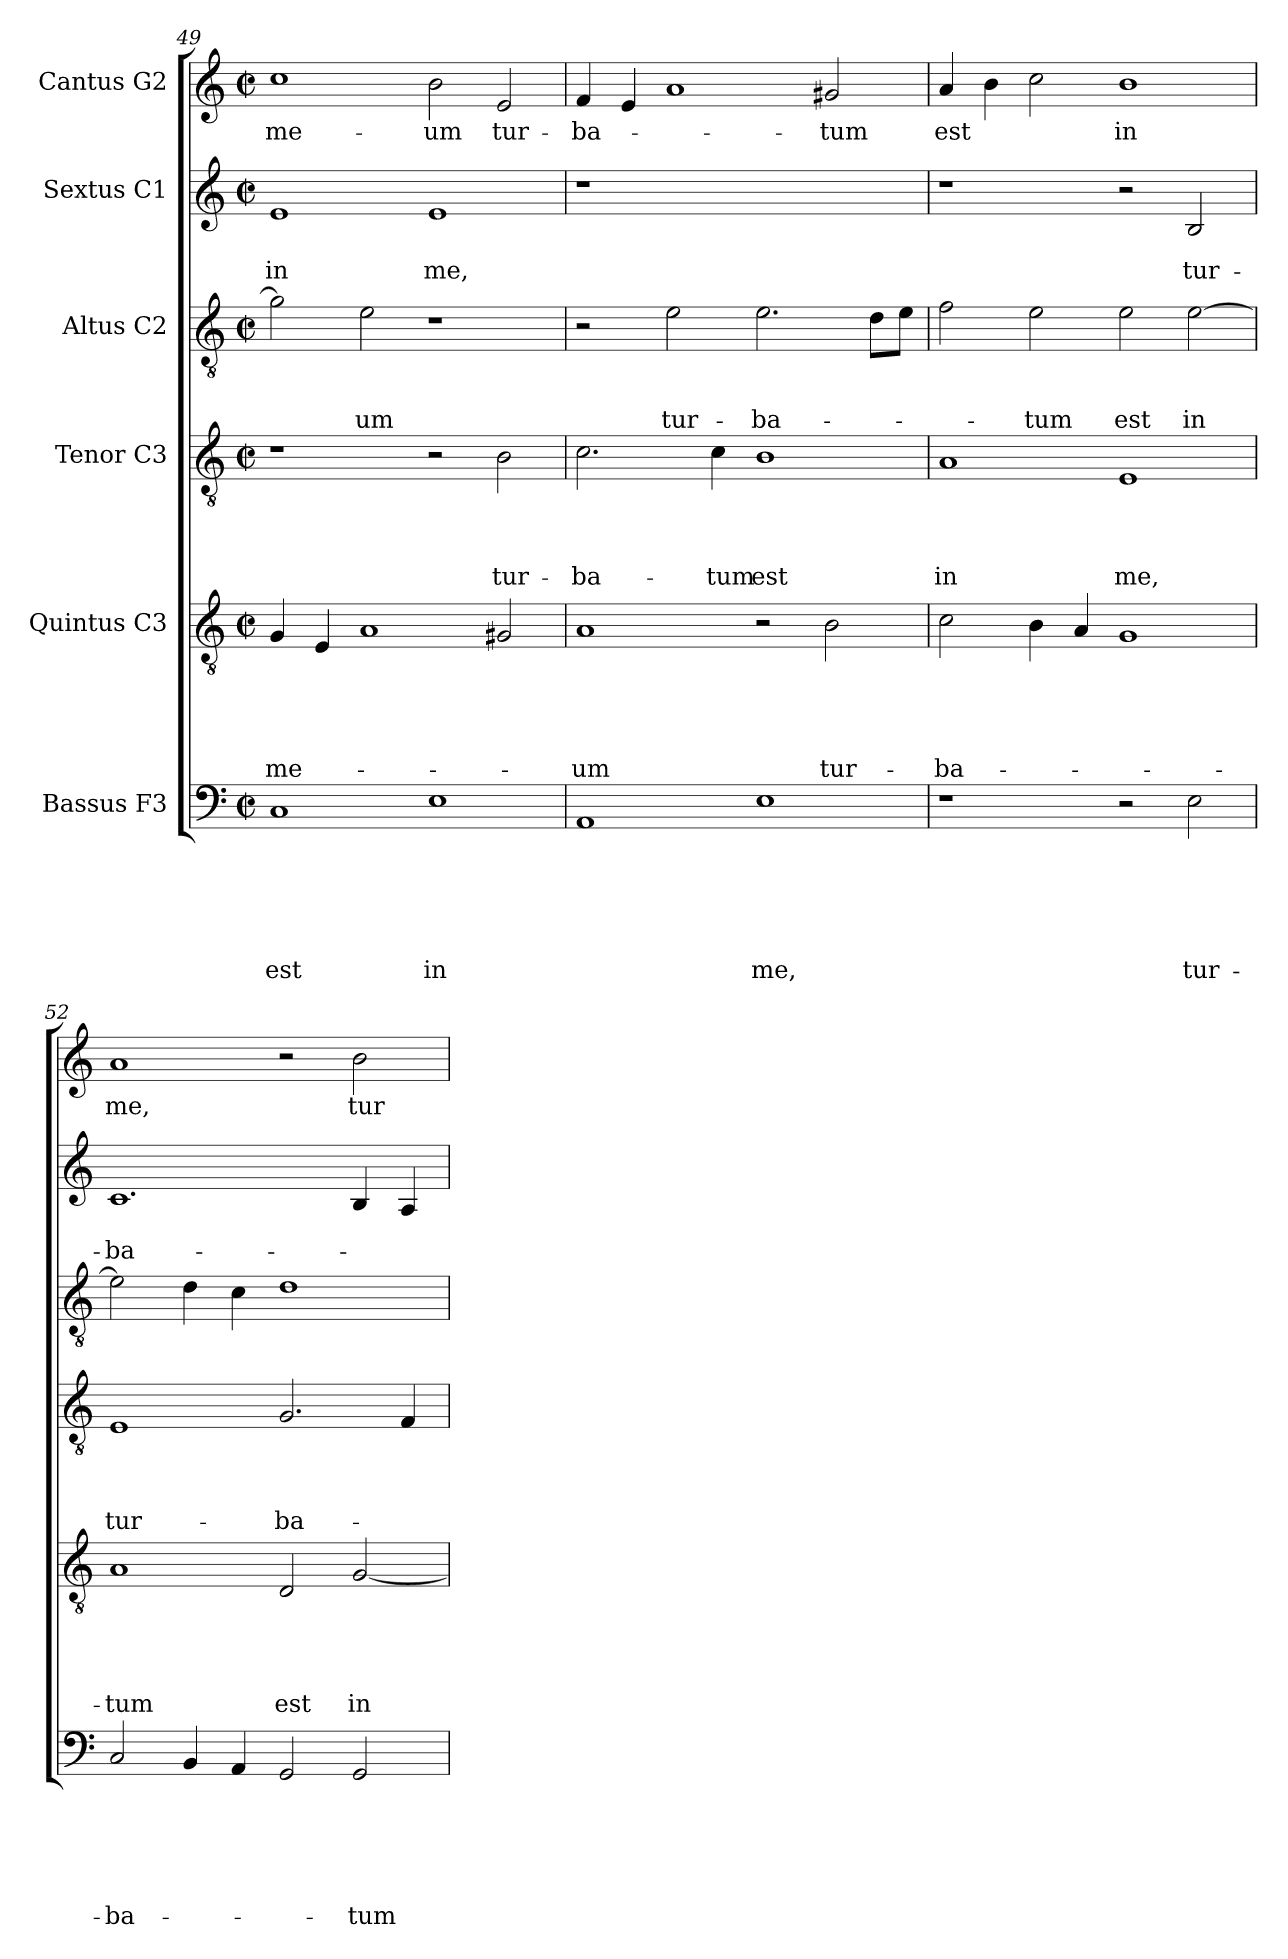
**kern	**text	**text	**text	**text	**text	**text	**kern	**text	**text	**text	**text	**text	**kern	**text	**text	**text	**text	**kern	**text	**text	**text	**kern	**text	**text	**kern	**text
*part6	*part6	*part6	*part6	*part6	*part6	*part6	*part5	*part5	*part5	*part5	*part5	*part5	*part4	*part4	*part4	*part4	*part4	*part3	*part3	*part3	*part3	*part2	*part2	*part2	*part1	*part1
*staff6	*staff6	*staff6	*staff6	*staff6	*staff6	*staff6	*staff5	*staff5	*staff5	*staff5	*staff5	*staff5	*staff4	*staff4	*staff4	*staff4	*staff4	*staff3	*staff3	*staff3	*staff3	*staff2	*staff2	*staff2	*staff1	*staff1
*I"Bassus F3	*	*	*	*	*	*	*I"Quintus C3	*	*	*	*	*	*I"Tenor C3	*	*	*	*	*I"Altus C2	*	*	*	*I"Sextus C1	*	*	*I"Cantus G2	*
*clefF4	*	*	*	*	*	*	*clefGv2	*	*	*	*	*	*clefGv2	*	*	*	*	*clefGv2	*	*	*	*clefG2	*	*	*clefG2	*
*k[]	*	*	*	*	*	*	*k[]	*	*	*	*	*	*k[]	*	*	*	*	*k[]	*	*	*	*k[]	*	*	*k[]	*
*C:	*	*	*	*	*	*	*C:	*	*	*	*	*	*C:	*	*	*	*	*C:	*	*	*	*C:	*	*	*C:	*
*M2/2	*	*	*	*	*	*	*M2/2	*	*	*	*	*	*M2/2	*	*	*	*	*M2/2	*	*	*	*M2/2	*	*	*M2/2	*
*met(c|)	*	*	*	*	*	*	*met(c|)	*	*	*	*	*	*met(c|)	*	*	*	*	*met(c|)	*	*	*	*met(c|)	*	*	*met(c|)	*
=49	=49	=49	=49	=49	=49	=49	=49	=49	=49	=49	=49	=49	=49	=49	=49	=49	=49	=49	=49	=49	=49	=49	=49	=49	=49	=49
!	!	!	!	!	!	!LO:LY:b	!	!	!	!	!	!LO:LY:b	!	!	!	!	!	!	!	!	!	!	!	!LO:LY:b	!	!LO:LY:b
1C	.	.	.	.	.	est	4G/	.	.	.	.	me-	1r	.	.	.	.	2g\]	.	.	.	1e	.	in	1cc	me-
.	.	.	.	.	.	.	4E/	.	.	.	.	.	.	.	.	.	.	.	.	.	.	.	.	.	.	.
!	!	!	!	!	!	!	!	!	!	!	!	!	!	!	!	!	!	!	!	!	!LO:LY:b	!	!	!	!	!
.	.	.	.	.	.	.	1A	.	.	.	.	.	.	.	.	.	.	2e\	.	.	-um	.	.	.	.	.
!	!	!	!	!	!	!LO:LY:b	!	!	!	!	!	!	!	!	!	!	!	!	!	!	!	!	!	!LO:LY:b	!	!LO:LY:b
1E	.	.	.	.	.	in	.	.	.	.	.	.	2r	.	.	.	.	1r	.	.	.	1e	.	me,	2b\	-um
!	!	!	!	!	!	!	!	!	!	!	!	!	!	!	!	!	!LO:LY:b	!	!	!	!	!	!	!	!	!LO:LY:b
.	.	.	.	.	.	.	2G#X/	.	.	.	.	.	2B\	.	.	.	tur-	.	.	.	.	.	.	.	2e/	tur-
=50	=50	=50	=50	=50	=50	=50	=50	=50	=50	=50	=50	=50	=50	=50	=50	=50	=50	=50	=50	=50	=50	=50	=50	=50	=50	=50
!	!	!	!	!	!	!	!	!	!	!	!	!LO:LY:b	!	!	!	!	!LO:LY:b	!	!	!	!	!	!	!	!	!LO:LY:b
1AA	.	.	.	.	.	.	1A	.	.	.	.	-um	2.c\	.	.	.	-ba-	2r	.	.	.	1r	.	.	4f/	-ba-
.	.	.	.	.	.	.	.	.	.	.	.	.	.	.	.	.	.	.	.	.	.	.	.	.	4e/	.
!	!	!	!	!	!	!	!	!	!	!	!	!	!	!	!	!	!	!	!	!	!LO:LY:b	!	!	!	!	!
.	.	.	.	.	.	.	.	.	.	.	.	.	.	.	.	.	.	2e\	.	.	tur-	.	.	.	1a	.
!	!	!	!	!	!	!	!	!	!	!	!	!	!	!	!	!	!LO:LY:b	!	!	!	!	!	!	!	!	!
.	.	.	.	.	.	.	.	.	.	.	.	.	4c\	.	.	.	-tum	.	.	.	.	.	.	.	.	.
!	!	!	!	!	!	!LO:LY:b	!	!	!	!	!	!	!	!	!	!	!LO:LY:b	!	!	!	!LO:LY:b	!	!	!	!	!
1E	.	.	.	.	.	me,	2r	.	.	.	.	.	1B	.	.	.	est	2.e\	.	.	-ba-	1ryy	.	.	.	.
!	!	!	!	!	!	!	!	!	!	!	!	!LO:LY:b	!	!	!	!	!	!	!	!	!	!	!	!	!	!LO:LY:b
.	.	.	.	.	.	.	2B\	.	.	.	.	tur-	.	.	.	.	.	.	.	.	.	.	.	.	2g#X/	-tum
.	.	.	.	.	.	.	.	.	.	.	.	.	.	.	.	.	.	8d\L	.	.	.	.	.	.	.	.
.	.	.	.	.	.	.	.	.	.	.	.	.	.	.	.	.	.	8e\J	.	.	.	.	.	.	.	.
!!LO:PB:g=z
=51	=51	=51	=51	=51	=51	=51	=51	=51	=51	=51	=51	=51	=51	=51	=51	=51	=51	=51	=51	=51	=51	=51	=51	=51	=51	=51
!	!	!	!	!	!	!	!	!	!	!	!	!LO:LY:b	!	!	!	!	!LO:LY:b	!	!	!	!	!	!	!	!	!LO:LY:b
1r	.	.	.	.	.	.	2c\	.	.	.	.	-ba-	1A	.	.	.	in	2f\	.	.	.	1r	.	.	4a/	est
.	.	.	.	.	.	.	.	.	.	.	.	.	.	.	.	.	.	.	.	.	.	.	.	.	4b\	.
!	!	!	!	!	!	!	!	!	!	!	!	!	!	!	!	!	!	!	!	!	!LO:LY:b	!	!	!	!	!
.	.	.	.	.	.	.	4B\	.	.	.	.	.	.	.	.	.	.	2e\	.	.	-tum	.	.	.	2cc\	.
.	.	.	.	.	.	.	4A/	.	.	.	.	.	.	.	.	.	.	.	.	.	.	.	.	.	.	.
!	!	!	!	!	!	!	!	!	!	!	!	!	!	!	!	!	!LO:LY:b	!	!	!	!LO:LY:b	!	!	!	!	!LO:LY:b
2r	.	.	.	.	.	.	1G	.	.	.	.	.	1E	.	.	.	me,	2e\	.	.	est	2r	.	.	1b	in
!	!	!	!	!	!	!LO:LY:b	!	!	!	!	!	!	!	!	!	!	!	!	!	!	!LO:LY:b	!	!	!LO:LY:b	!	!
2E\	.	.	.	.	.	tur-	.	.	.	.	.	.	.	.	.	.	.	[2e\	.	.	in	2B/	.	tur-	.	.
=52	=52	=52	=52	=52	=52	=52	=52	=52	=52	=52	=52	=52	=52	=52	=52	=52	=52	=52	=52	=52	=52	=52	=52	=52	=52	=52
!	!	!	!	!	!	!LO:LY:b	!	!	!	!	!	!LO:LY:b	!	!	!	!	!LO:LY:b	!	!	!	!	!	!	!LO:LY:b	!	!LO:LY:b
2C/	.	.	.	.	.	-ba-	1A	.	.	.	.	-tum	1E	.	.	.	tur-	2e\]	.	.	.	1.c	.	-ba-	1a	me,
4BB/	.	.	.	.	.	.	.	.	.	.	.	.	.	.	.	.	.	4d\	.	.	.	.	.	.	.	.
4AA/	.	.	.	.	.	.	.	.	.	.	.	.	.	.	.	.	.	4c\	.	.	.	.	.	.	.	.
!	!	!	!	!	!	!	!	!	!	!	!	!LO:LY:b	!	!	!	!	!LO:LY:b	!	!	!	!	!	!	!	!	!
2GG/	.	.	.	.	.	.	2D/	.	.	.	.	est	2.G/	.	.	.	-ba-	1d	.	.	.	.	.	.	2r	.
!	!	!	!	!	!	!LO:LY:b	!	!	!	!	!	!LO:LY:b	!	!	!	!	!	!	!	!	!	!	!	!	!	!LO:LY:b
2GG/	.	.	.	.	.	-tum	[2G/	.	.	.	.	in	.	.	.	.	.	.	.	.	.	4B/	.	.	2b\	tur-
.	.	.	.	.	.	.	.	.	.	.	.	.	4F/	.	.	.	.	.	.	.	.	4A/	.	.	.	.
=	=	=	=	=	=	=	=	=	=	=	=	=	=	=	=	=	=	=	=	=	=	=	=	=	=	=
*-	*-	*-	*-	*-	*-	*-	*-	*-	*-	*-	*-	*-	*-	*-	*-	*-	*-	*-	*-	*-	*-	*-	*-	*-	*-	*-
